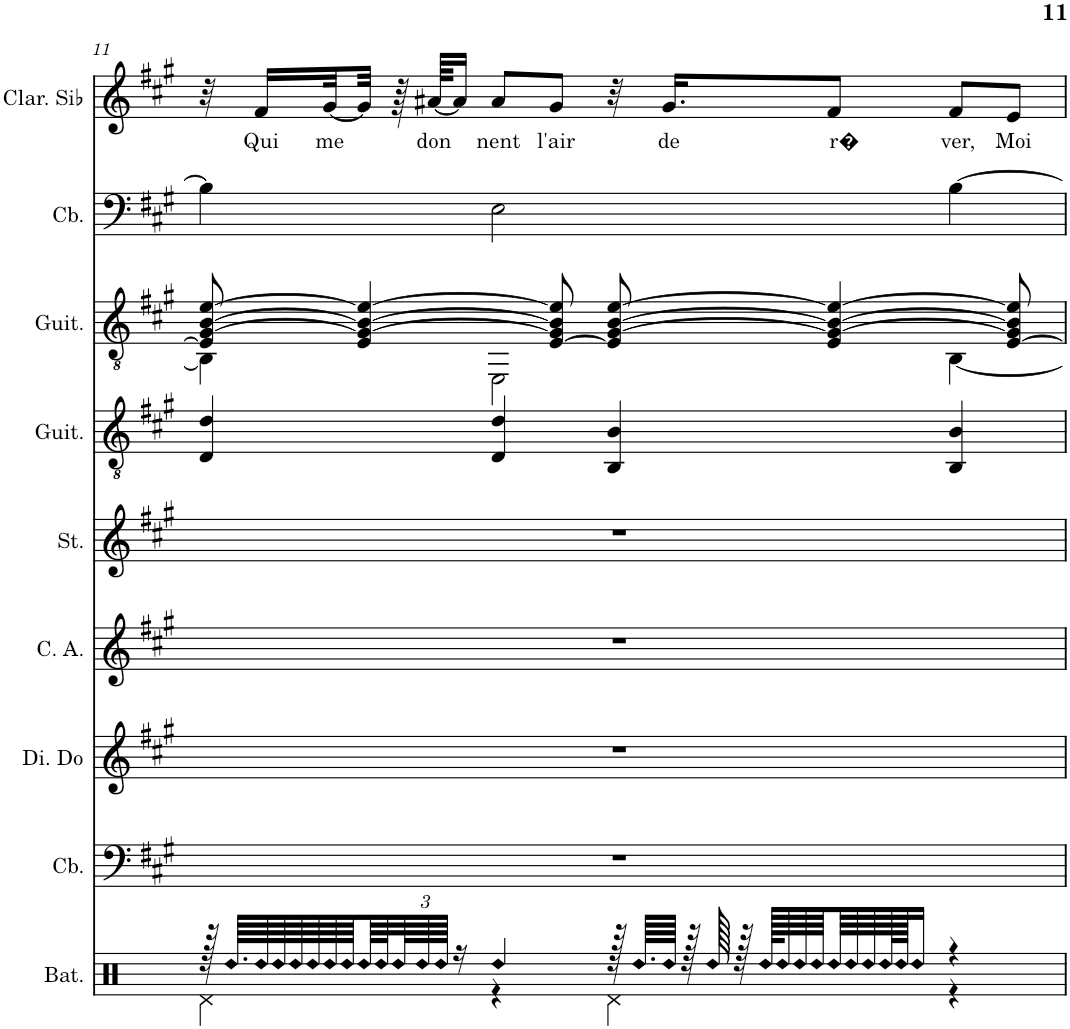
**kern	**kern	**kern	**kern	**kern	**kern	**kern	**kern	**kern	**text
*part9	*part8	*part7	*part6	*part5	*part4	*part3	*part2	*part1	*part1
*staff9	*staff8	*staff7	*staff6	*staff5	*staff4	*staff3	*staff2	*staff1	*staff1
*I"Batterie, Drums	*I"Contrebasse, Acoustic Bass	*I"Dizi en Do, Piccolo	*I"Cor anglais, English Horn	*I"Cordes, String Ensemble 2	*I"Guitare acoustique, Acoustic Guitar (steel)	*I"Guitare classique, Acoustic Guitar (nylon)	*I"Contrebasse, Acoustic Bass	*I"Clarinette en Sib	*
*I'Bat.	*I'Cb.	*I'Di. Do	*I'C. A.	*I'St.	*I'Guit.	*I'Guit.	*I'Cb.	*I'Clar. Sib	*
!!LO:PB:g=z
*clefX	*clefF4	*clefG2	*clefG2	*clefG2	*clefGv2	*clefGv2	*clefF4	*clefG2	*
*	*Trd7c12	*Trd-7c-12	*Trd4c7	*	*	*	*Trd7c12	*Trd1c2	*
*k[]	*k[f#c#g#]	*k[f#c#g#]	*k[f#c#g#]	*k[f#c#g#]	*k[f#c#g#]	*k[f#c#g#]	*k[f#c#g#]	*k[f#c#g#]	*
*M4/4	*M4/4	*M4/4	*M4/4	*M4/4	*M4/4	*M4/4	*M4/4	*M4/4	*
=11	=11	=11	=11	=11	=11	=11	=11	=11	=11
*^	*	*	*	*	*	*^	*	*	*
128r	4Rd\	1r	1r	1r	1r	4D/ 4d/	8E/] [8G#/ [8B/ [8e/	4BB\]	4B\]	32r	.
!LO:N:head=diamond	!	!	!	!	!	!	!	!	!	!	!
64.Rdd/LLLL	.	.	.	.	.	.	.	.	.	.	.
!LO:N:head=diamond	!	!	!	!	!	!	!	!	!	!	!LO:LY:b
64Rdd/	.	.	.	.	.	.	.	.	.	16f#/LL	Qui
!LO:N:head=diamond	!	!	!	!	!	!	!	!	!	!	!
64Rdd/	.	.	.	.	.	.	.	.	.	.	.
!LO:N:head=diamond	!	!	!	!	!	!	!	!	!	!	!
64Rdd/	.	.	.	.	.	.	.	.	.	.	.
!LO:N:head=diamond	!	!	!	!	!	!	!	!	!	!	!
64Rdd/	.	.	.	.	.	.	.	.	.	.	.
!LO:N:head=diamond	!	!	!	!	!	!	!	!	!	!	!LO:LY:b
64Rdd/	.	.	.	.	.	.	.	.	.	[32g#/L	me
!LO:N:head=diamond	!	!	!	!	!	!	!	!	!	!	!
64Rdd/	.	.	.	.	.	.	.	.	.	.	.
!LO:N:head=diamond	!	!	!	!	!	!	!	!	!	!	!
64Rdd/	.	.	.	.	.	.	4E/ 4G#/_ 4B/_ 4e/_	.	.	32g#/JJJ]	.
!LO:N:head=diamond	!	!	!	!	!	!	!	!	!	!	!
64Rdd/	.	.	.	.	.	.	.	.	.	.	.
*Xbrackettup	*	*	*	*	*	*	*	*	*	*	*
!LO:N:head=diamond	!	!	!	!	!	!	!	!	!	!	!
96Rdd/	.	.	.	.	.	.	.	.	.	64r	.
!LO:N:head=diamond	!	!	!	!	!	!	!	!	!	!	!
96Rdd/	.	.	.	.	.	.	.	.	.	.	.
!	!	!	!	!	!	!	!	!	!	!	!LO:LY:b
.	.	.	.	.	.	.	.	.	.	[64a#X/KKLL	don
!LO:N:head=diamond	!	!	!	!	!	!	!	!	!	!	!
96Rdd/JJJJ	.	.	.	.	.	.	.	.	.	.	.
16r	.	.	.	.	.	.	.	.	.	16a#/JJ]	.
!LO:N:head=diamond	!	!	!	!	!	!	!	!	!	!	!LO:LY:b
4Rdd/	4r	.	.	.	.	4D/ 4d/	.	2EE\	2E\	8a#/L	nent
!	!	!	!	!	!	!	!	!	!	!	!LO:LY:b
.	.	.	.	.	.	.	[8E/ 8G#/] 8B/] 8e/]	.	.	8g#/J	l'air
128r	4Rd\	.	.	.	.	4BB/ 4B/	8E/] [8G#/ [8B/ [8e/	.	.	32r	.
!LO:N:head=diamond	!	!	!	!	!	!	!	!	!	!	!
64.Rdd/LLLL	.	.	.	.	.	.	.	.	.	.	.
!LO:N:head=diamond	!	!	!	!	!	!	!	!	!	!	!LO:LY:b
64Rdd/JJJJ	.	.	.	.	.	.	.	.	.	16.g#/KL	de
128r	.	.	.	.	.	.	.	.	.	.	.
!LO:N:head=diamond	!	!	!	!	!	!	!	!	!	!	!
128Rdd/	.	.	.	.	.	.	.	.	.	.	.
128r	.	.	.	.	.	.	.	.	.	.	.
!LO:N:head=diamond	!	!	!	!	!	!	!	!	!	!	!
128Rdd/KLLLL	.	.	.	.	.	.	.	.	.	.	.
!LO:N:head=diamond	!	!	!	!	!	!	!	!	!	!	!
64Rdd/	.	.	.	.	.	.	.	.	.	.	.
!LO:N:head=diamond	!	!	!	!	!	!	!	!	!	!	!
64Rdd/	.	.	.	.	.	.	.	.	.	.	.
!LO:N:head=diamond	!	!	!	!	!	!	!	!	!	!	!
64Rdd/	.	.	.	.	.	.	.	.	.	.	.
!LO:N:head=diamond	!	!	!	!	!	!	!	!	!	!	!LO:LY:b
64Rdd/	.	.	.	.	.	.	4E/ 4G#/_ 4B/_ 4e/_	.	.	8f#/J	r�
!LO:N:head=diamond	!	!	!	!	!	!	!	!	!	!	!
64Rdd/	.	.	.	.	.	.	.	.	.	.	.
!LO:N:head=diamond	!	!	!	!	!	!	!	!	!	!	!
64Rdd/	.	.	.	.	.	.	.	.	.	.	.
!LO:N:head=diamond	!	!	!	!	!	!	!	!	!	!	!
128Rdd/L	.	.	.	.	.	.	.	.	.	.	.
!LO:N:head=diamond	!	!	!	!	!	!	!	!	!	!	!
128Rdd/JJJ	.	.	.	.	.	.	.	.	.	.	.
!LO:N:head=diamond	!	!	!	!	!	!	!	!	!	!	!
16Rdd/JJ	.	.	.	.	.	.	.	.	.	.	.
!	!	!	!	!	!	!	!	!	!	!	!LO:LY:b
4r	4r	.	.	.	.	4BB/ 4B/	.	[4BB\	[4B\	8f#/L	ver,
!	!	!	!	!	!	!	!	!	!	!	!LO:LY:b
.	.	.	.	.	.	.	[8E/ 8G#/] 8B/] 8e/]	.	.	8e/J	Moi
*v	*v	*	*	*	*	*	*v	*v	*	*	*
=	=	=	=	=	=	=	=	=	=
*-	*-	*-	*-	*-	*-	*-	*-	*-	*-
